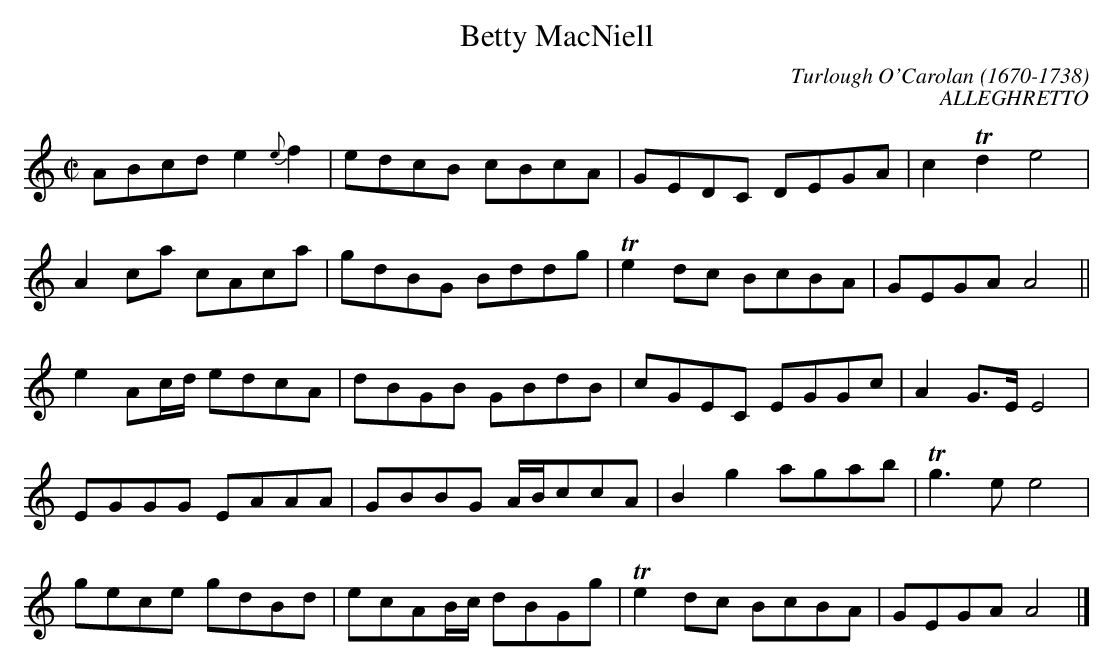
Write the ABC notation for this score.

X:1occ
T:Betty MacNiell
C:Turlough O'Carolan (1670-1738)
C:ALLEGHRETTO
M:C|
L:1/8
K:C
ABcd e2{e}f2|edcB cBcA|GEDC DEGA|c2 Td2e4|
A2ca cAca|gdBG Bddg| Te2dc BcBA|GEGA A4||
e2Ac/2d/2 edcA|dBGB GBdB|cGEC EGGc|A2G3/2E/2 E4|
EGGG EAAA|GBBG A/2B/2ccA|B2g2agab| Tg3e e4|
gece gdBd|ecAB/2c/2 dBGg| Te2dc BcBA|GEGA A4|]
